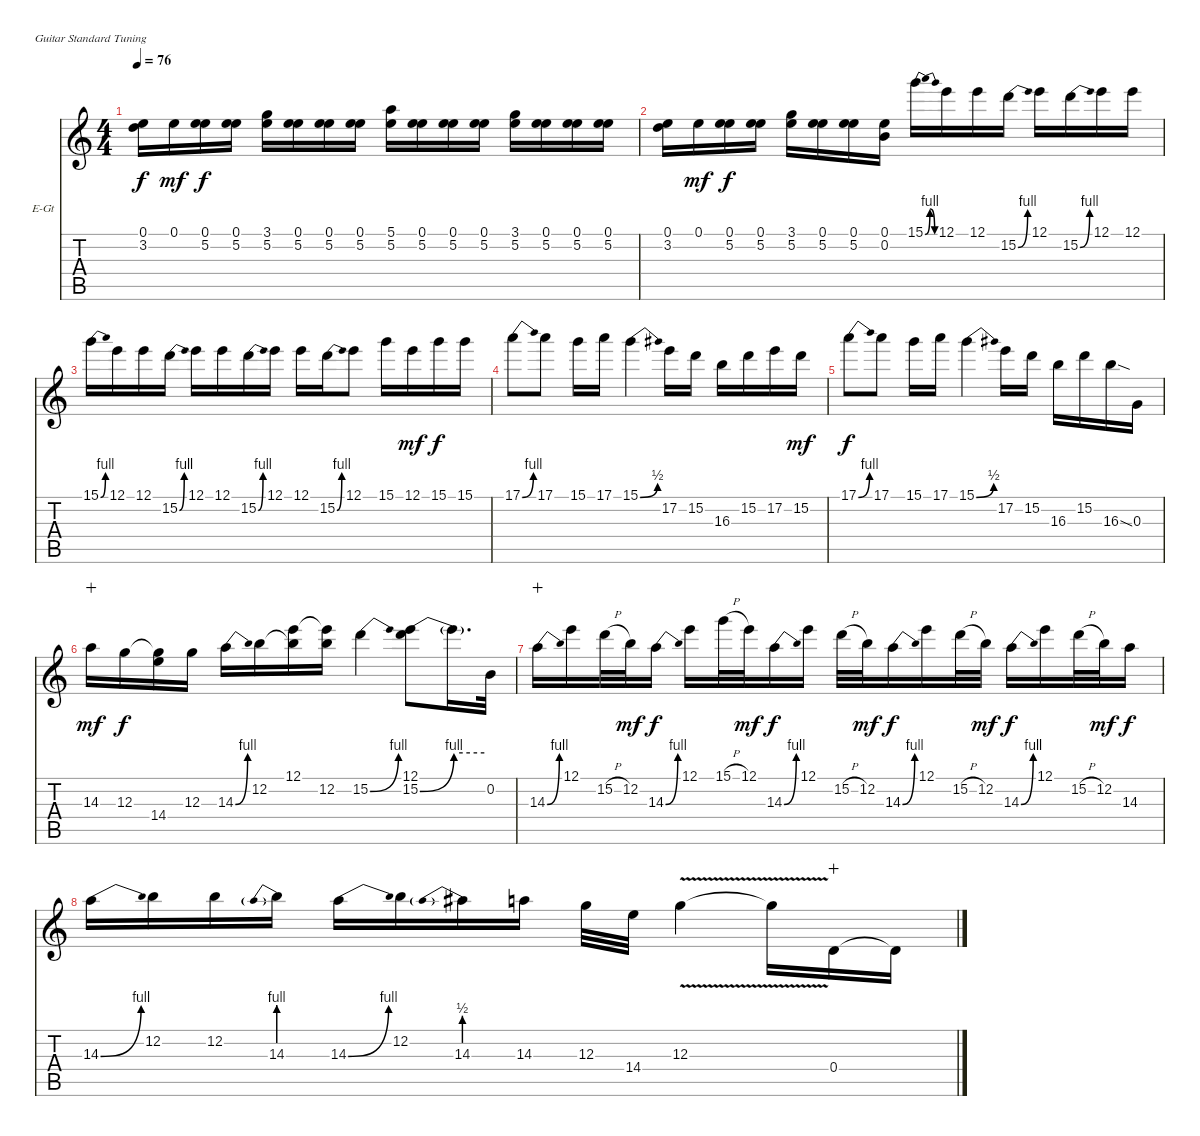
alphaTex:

\defaultSystemsLayout 4
\bracketExtendMode nobrackets
\firstSystemTrackNameOrientation horizontal
\otherSystemsTrackNameOrientation horizontal
\track ("Mike McCready (Drive)" "E-Gt") {instrument overdrivenguitar}
\staff {score tabs}
\tuning (E4 B3 G3 D3 A2 E2)
\ts (4 4)
\tempo 76
\clef g2
\ks c
(0.1 3.2).16{dy f} 0.1.16{dy mf} (0.1 5.2).16{dy f} (0.1 5.2).16 (3.1 5.2).16 (0.1 5.2).16 (0.1 5.2).16 (0.1 5.2).16 (5.1 5.2).16 (0.1 5.2).16 (0.1 5.2).16 (0.1 5.2).16 (3.1 5.2).16 (0.1 5.2).16 (0.1 5.2).16 (0.1 5.2).16 |
(0.1 3.2).16 0.1.16{dy mf} (0.1 5.2).16{dy f} (0.1 5.2).16 (3.1 5.2).16 (0.1 5.2).16 (0.1 5.2).16 (0.1 0.2).16 15.1{be (bendrelease 0 0 30 4 30 4 60 0)}.16 12.1.16 12.1.16 15.2{be (bend 0 0 60 4)}.16 12.1.16 15.2{be (bend 0 0 60 4)}.16 12.1.16 12.1.16 |
15.1{be (bend 0 0 60 4)}.16 12.1.16 12.1.16 15.2{be (bend 0 0 60 4)}.16 12.1.16 12.1.16 15.2{be (bend 0 0 60 4)}.16 12.1.16 12.1.16 15.2{be (bend 0 0 60 4)}.16 12.1.8 15.1.16 12.1.16{dy mf} 15.1.16{dy f} 15.1.16 |
17.1{be (bend 0 0 60 4)}.8 17.1.8 15.1.16 17.1.16 15.1{be (bend 0 0 60 2)}.4 17.2.16 15.2.16 16.3.16 15.2.16 17.2.16 15.2.16{dy mf} |
17.1{be (bend 0 0 60 4)}.8{dy f} 17.1.8 15.1.16 17.1.16 15.1{be (bend 0 0 60 2)}.4 17.2.16 15.2.16 16.3.16 15.2.16 16.3{sod}.16 0.3.16 |
14.3.16{dy mf wahc} 12.3.16{dy f} (12.3{t} 14.4).16 12.3.16 14.3{be (bend 0 0 60 4)}.16 12.2.16 (12.1 12.2{t}).16 (12.1{t} 12.2).16 15.2{be (bend 0 0 60 4)}.4 (12.1 15.2{be (bend 0 0 60 4)}).8 15.2{be (hold 0 4 60 4) t}.16{d} 0.2.32 |
14.3{be (bend 0 0 60 4)}.16{wahc} 12.1.16 15.2{h}.32 12.2.32{dy mf} 14.3{be (bend 0 0 60 4)}.16{dy f} 12.1.16 15.1{h}.32 12.1.32{dy mf} 14.3{be (bend 0 0 60 4)}.16{dy f} 12.1.16 15.2{h}.32 12.2.32{dy mf} 14.3{be (bend 0 0 60 4)}.16{dy f} 12.1.16 15.2{h}.32 12.2.32{dy mf} 14.3{be (bend 0 0 60 4)}.16{dy f} 12.1.16 15.2{h}.32 12.2.32{dy mf} 14.3.16{dy f} |
14.3{be (bend 0 0 60 4)}.16 12.2.16 12.2.16 14.3{be (prebend 0 4 60 4)}.16 14.3{be (bend 0 0 60 4)}.16 12.2.16 14.3{be (prebend 0 2 60 2)}.16 14.3.16 12.3.32 14.4.32 12.3{v}.4 12.3{v t}.16 0.4.16{wahc} 0.4{t}.16
